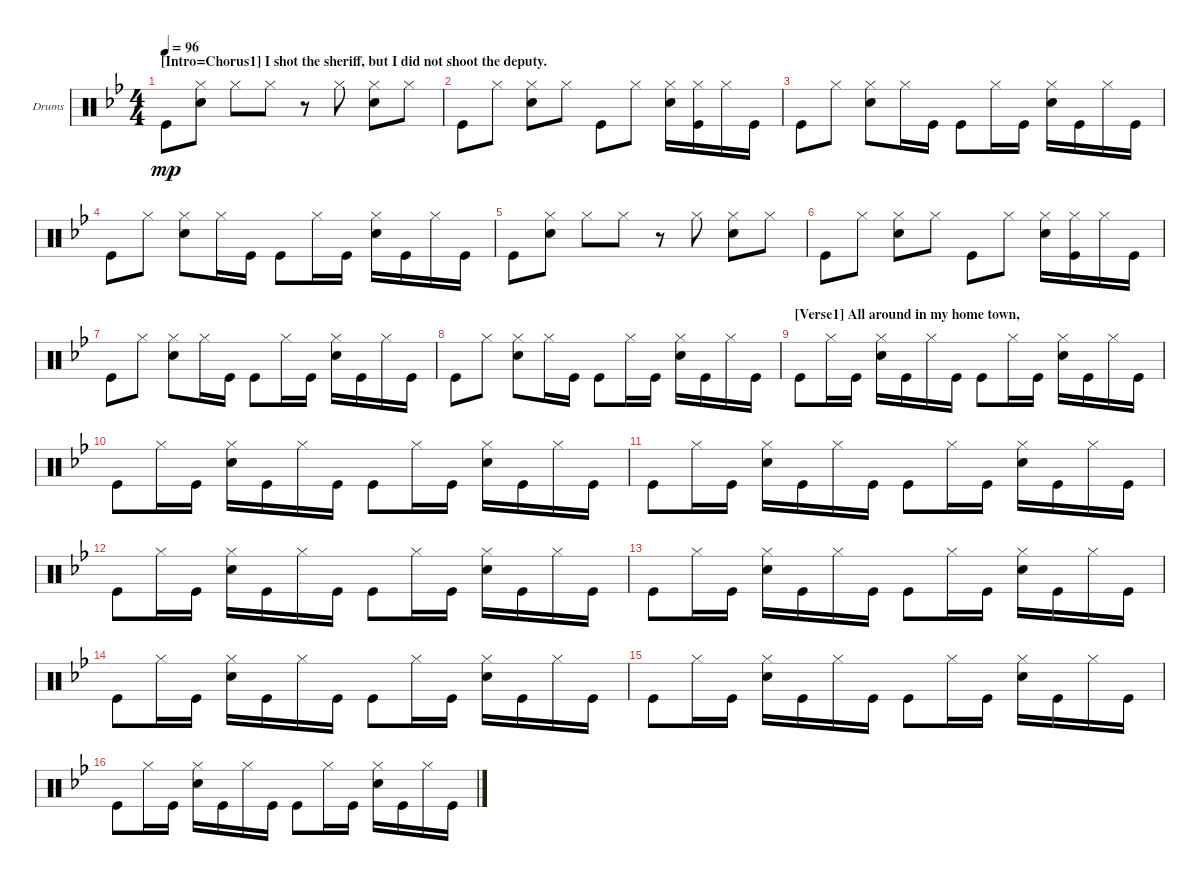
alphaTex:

\bracketExtendMode groupsimilarinstruments
\firstSystemTrackNameOrientation horizontal
\otherSystemsTrackNameOrientation horizontal
\track ("Drumkit" "Drums") {instrument percussion}
\staff {score}
\articulation defaults
\ts (4 4)
\beaming (8 2 2 2 2)
\section ("" "[Intro=Chorus1] I shot the sheriff, but I did not shoot the deputy.")
\tempo 96
\clef neutral
\scale
0.472222
\ks gminor "Kick (hit)".8{dy mp}
("Hi-Hat (closed)" "Snare (hit) 2").8 "Hi-Hat (closed)".8 "Hi-Hat (closed)".8 r.8 "Hi-Hat (closed)".8 ("Hi-Hat (closed)" "Snare (hit) 2").8 "Hi-Hat (closed)".8 |
\scale
0.263889 "Kick (hit)".8 "Hi-Hat (closed)".8 ("Hi-Hat (closed)" "Snare (hit) 2").8 "Hi-Hat (closed)".8 "Kick (hit)".8 "Hi-Hat (closed)".8 ("Hi-Hat (closed)" "Snare (hit) 2").16 ("Hi-Hat (closed)" "Kick (hit)").16 "Hi-Hat (closed)".16 "Kick (hit)".16 |
\scale
0.263889 "Kick (hit)".8 "Hi-Hat (closed)".8 ("Hi-Hat (closed)" "Snare (hit) 2").8 "Hi-Hat (closed)".16 "Kick (hit)".16 "Kick (hit)".8 "Hi-Hat (closed)".16 "Kick (hit)".16 ("Hi-Hat (closed)" "Snare (hit) 2").16 "Kick (hit)".16 "Hi-Hat (closed)".16 "Kick (hit)".16 |
\scale
0.333333 "Kick (hit)".8 "Hi-Hat (closed)".8 ("Hi-Hat (closed)" "Snare (hit) 2").8 "Hi-Hat (closed)".16 "Kick (hit)".16 "Kick (hit)".8 "Hi-Hat (closed)".16 "Kick (hit)".16 ("Hi-Hat (closed)" "Snare (hit) 2").16 "Kick (hit)".16 "Hi-Hat (closed)".16 "Kick (hit)".16 |
\scale
0.333333 "Kick (hit)".8 ("Hi-Hat (closed)" "Snare (hit) 2").8 "Hi-Hat (closed)".8 "Hi-Hat (closed)".8 r.8 "Hi-Hat (closed)".8 ("Hi-Hat (closed)" "Snare (hit) 2").8 "Hi-Hat (closed)".8 |
\scale
0.333333 "Kick (hit)".8 "Hi-Hat (closed)".8 ("Hi-Hat (closed)" "Snare (hit) 2").8 "Hi-Hat (closed)".8 "Kick (hit)".8 "Hi-Hat (closed)".8 ("Hi-Hat (closed)" "Snare (hit) 2").16 ("Hi-Hat (closed)" "Kick (hit)").16 "Hi-Hat (closed)".16 "Kick (hit)".16 |
\scale
0.333333 "Kick (hit)".8 "Hi-Hat (closed)".8 ("Hi-Hat (closed)" "Snare (hit) 2").8 "Hi-Hat (closed)".16 "Kick (hit)".16 "Kick (hit)".8 "Hi-Hat (closed)".16 "Kick (hit)".16 ("Hi-Hat (closed)" "Snare (hit) 2").16 "Kick (hit)".16 "Hi-Hat (closed)".16 "Kick (hit)".16 |
\scale
0.333333 "Kick (hit)".8 "Hi-Hat (closed)".8 ("Hi-Hat (closed)" "Snare (hit) 2").8 "Hi-Hat (closed)".16 "Kick (hit)".16 "Kick (hit)".8 "Hi-Hat (closed)".16 "Kick (hit)".16 ("Hi-Hat (closed)" "Snare (hit) 2").16 "Kick (hit)".16 "Hi-Hat (closed)".16 "Kick (hit)".16 |
\section ("" "[Verse1] All around in my home town,")
\scale
0.333333 "Kick (hit)".8 "Hi-Hat (closed)".16 "Kick (hit)".16 ("Hi-Hat (closed)" "Snare (hit) 2").16 "Kick (hit)".16 "Hi-Hat (closed)".16 "Kick (hit)".16 "Kick (hit)".8 "Hi-Hat (closed)".16 "Kick (hit)".16 ("Hi-Hat (closed)" "Snare (hit) 2").16 "Kick (hit)".16 "Hi-Hat (closed)".16 "Kick (hit)".16 |
\scale
0.333333 "Kick (hit)".8 "Hi-Hat (closed)".16 "Kick (hit)".16 ("Hi-Hat (closed)" "Snare (hit) 2").16 "Kick (hit)".16 "Hi-Hat (closed)".16 "Kick (hit)".16 "Kick (hit)".8 "Hi-Hat (closed)".16 "Kick (hit)".16 ("Hi-Hat (closed)" "Snare (hit) 2").16 "Kick (hit)".16 "Hi-Hat (closed)".16 "Kick (hit)".16 |
\scale
0.333333 "Kick (hit)".8 "Hi-Hat (closed)".16 "Kick (hit)".16 ("Hi-Hat (closed)" "Snare (hit) 2").16 "Kick (hit)".16 "Hi-Hat (closed)".16 "Kick (hit)".16 "Kick (hit)".8 "Hi-Hat (closed)".16 "Kick (hit)".16 ("Hi-Hat (closed)" "Snare (hit) 2").16 "Kick (hit)".16 "Hi-Hat (closed)".16 "Kick (hit)".16 |
\scale
0.333333 "Kick (hit)".8 "Hi-Hat (closed)".16 "Kick (hit)".16 ("Hi-Hat (closed)" "Snare (hit) 2").16 "Kick (hit)".16 "Hi-Hat (closed)".16 "Kick (hit)".16 "Kick (hit)".8 "Hi-Hat (closed)".16 "Kick (hit)".16 ("Hi-Hat (closed)" "Snare (hit) 2").16 "Kick (hit)".16 "Hi-Hat (closed)".16 "Kick (hit)".16 |
\scale
0.333333 "Kick (hit)".8 "Hi-Hat (closed)".16 "Kick (hit)".16 ("Hi-Hat (closed)" "Snare (hit) 2").16 "Kick (hit)".16 "Hi-Hat (closed)".16 "Kick (hit)".16 "Kick (hit)".8 "Hi-Hat (closed)".16 "Kick (hit)".16 ("Hi-Hat (closed)" "Snare (hit) 2").16 "Kick (hit)".16 "Hi-Hat (closed)".16 "Kick (hit)".16 |
\scale
0.333333 "Kick (hit)".8 "Hi-Hat (closed)".16 "Kick (hit)".16 ("Hi-Hat (closed)" "Snare (hit) 2").16 "Kick (hit)".16 "Hi-Hat (closed)".16 "Kick (hit)".16 "Kick (hit)".8 "Hi-Hat (closed)".16 "Kick (hit)".16 ("Hi-Hat (closed)" "Snare (hit) 2").16 "Kick (hit)".16 "Hi-Hat (closed)".16 "Kick (hit)".16 |
\scale
0.333333 "Kick (hit)".8 "Hi-Hat (closed)".16 "Kick (hit)".16 ("Hi-Hat (closed)" "Snare (hit) 2").16 "Kick (hit)".16 "Hi-Hat (closed)".16 "Kick (hit)".16 "Kick (hit)".8 "Hi-Hat (closed)".16 "Kick (hit)".16 ("Hi-Hat (closed)" "Snare (hit) 2").16 "Kick (hit)".16 "Hi-Hat (closed)".16 "Kick (hit)".16 |
\scale
0.333333 "Kick (hit)".8 "Hi-Hat (closed)".16 "Kick (hit)".16 ("Hi-Hat (closed)" "Snare (hit) 2").16 "Kick (hit)".16 "Hi-Hat (closed)".16 "Kick (hit)".16 "Kick (hit)".8 "Hi-Hat (closed)".16 "Kick (hit)".16 ("Hi-Hat (closed)" "Snare (hit) 2").16 "Kick (hit)".16 "Hi-Hat (closed)".16 "Kick (hit)".16
